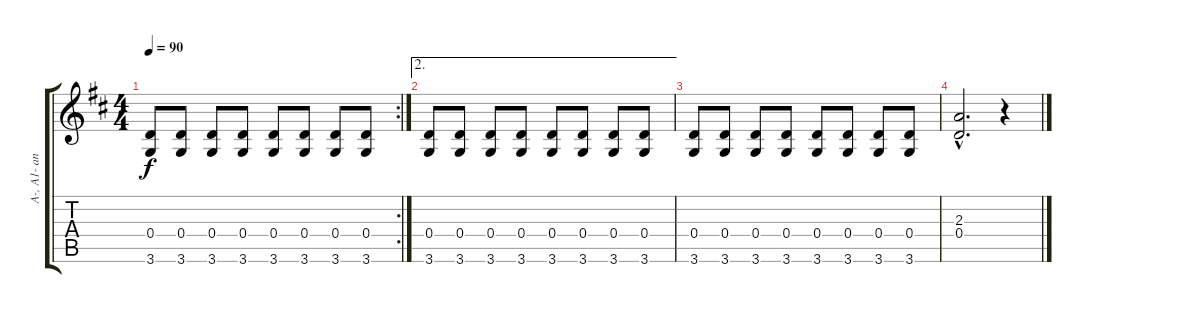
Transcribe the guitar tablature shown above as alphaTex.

\track ("A-, A1- and B-parts guitar" "A-, A1- an") {instrument electricguitarclean}
\staff {score tabs}
\tuning (E4 B3 G3 D3 A2 E2) {hide}
\rc 2
\ts (4 4)
\tempo 90
\clef g2
\ks d
(0.4 3.6).8{dy f} (0.4 3.6).8 (0.4 3.6).8 (0.4 3.6).8 (0.4 3.6).8 (0.4 3.6).8 (0.4 3.6).8 (0.4 3.6).8 |
\ae 2
(0.4 3.6).8 (0.4 3.6).8 (0.4 3.6).8 (0.4 3.6).8 (0.4 3.6).8 (0.4 3.6).8 (0.4 3.6).8 (0.4 3.6).8 |
(0.4 3.6).8 (0.4 3.6).8 (0.4 3.6).8 (0.4 3.6).8 (0.4 3.6).8 (0.4 3.6).8 (0.4 3.6).8 (0.4 3.6).8 |
(2.3{hac} 0.4{hac}).2{d} r.4
